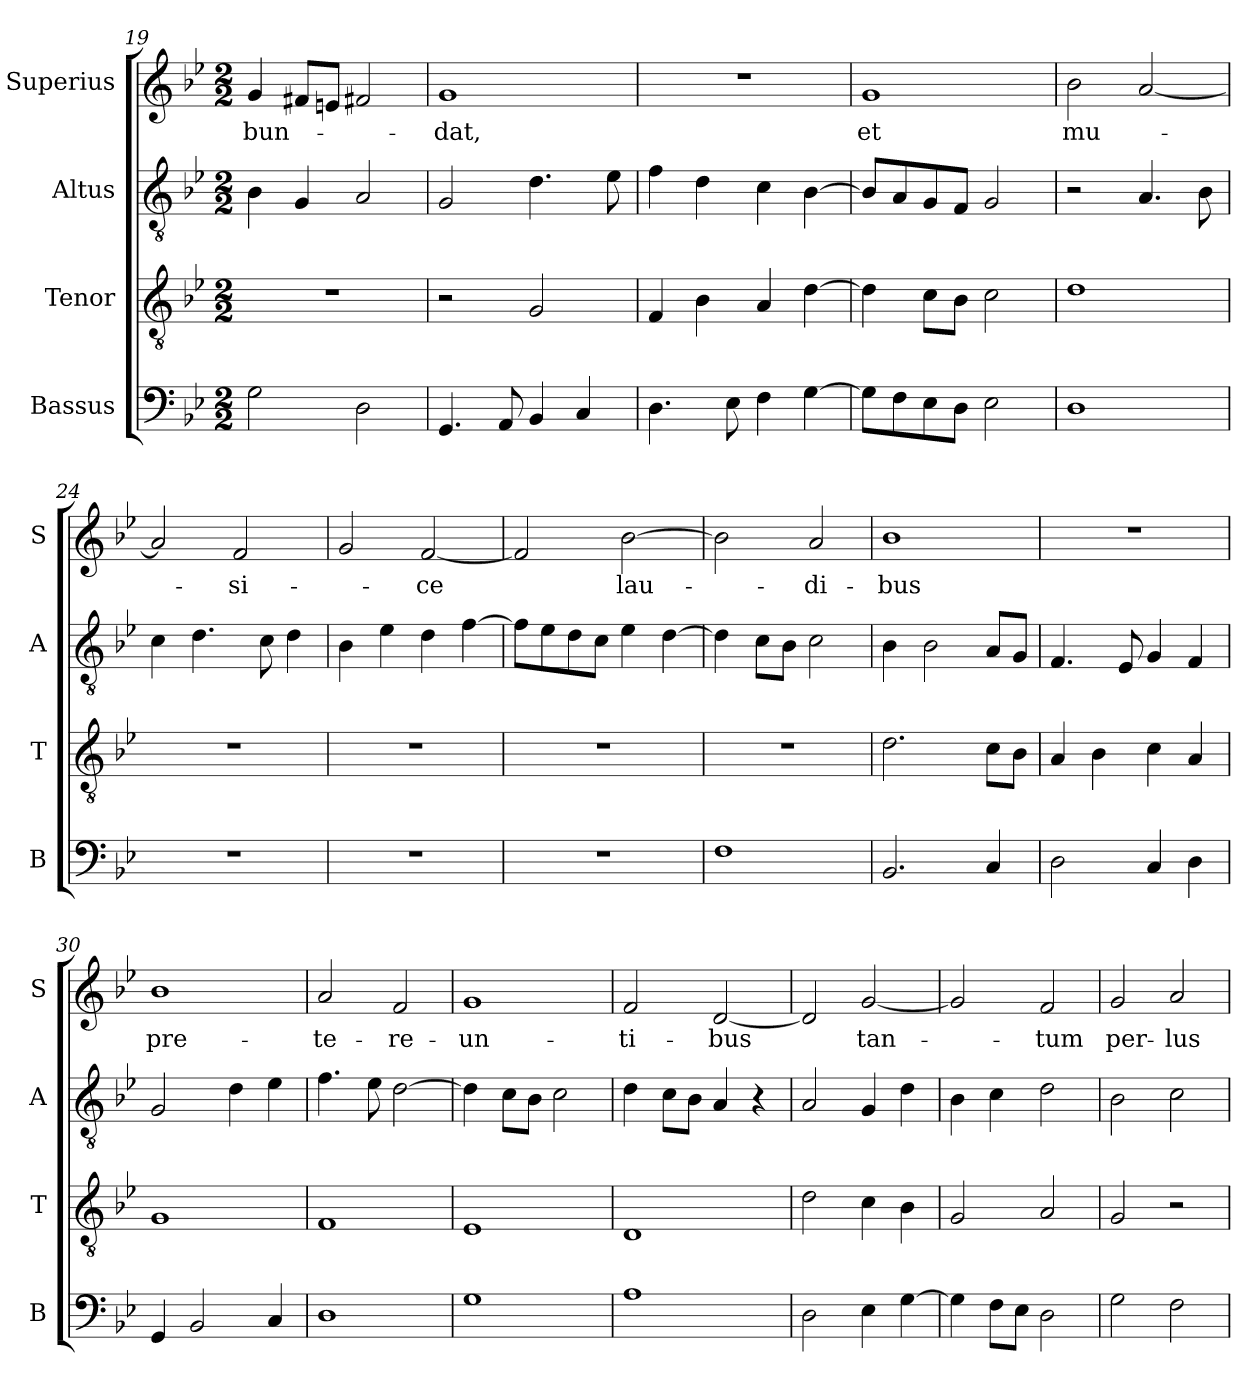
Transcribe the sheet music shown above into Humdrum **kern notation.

**kern	**kern	**kern	**kern	**text
*part4	*part3	*part2	*part1	*part1
*staff4	*staff3	*staff2	*staff1	*staff1
*I"Bassus	*I"Tenor	*I"Altus	*I"Superius	*
*I'B	*I'T	*I'A	*I'S	*
*clefF4	*clefGv2	*clefGv2	*clefG2	*
*k[b-e-]	*k[b-e-]	*k[b-e-]	*k[b-e-]	*
*M2/2	*M2/2	*M2/2	*M2/2	*
=19	=19	=19	=19	=19
2G	1r	4B-	4g	-bun-
.	.	4G	8f#XL	.
.	.	.	8enJ	.
2D	.	2A	2f#X	.
=20	=20	=20	=20	=20
4.GG	2r	2G	1g	-dat,
8AA	.	.	.	.
4BB-	2G	4.d	.	.
4C	.	.	.	.
.	.	8e-	.	.
=21	=21	=21	=21	=21
4.D	4F	4f	1r	.
.	4B-	4d	.	.
8E-	.	.	.	.
4F	4A	4c	.	.
[4G	[4d	[4B-	.	.
=22	=22	=22	=22	=22
8GL]	4d]	8B-L]	1g	et
8F	.	8A	.	.
8E-	8cL	8G	.	.
8DJ	8B-J	8FJ	.	.
2E-	2c	2G	.	.
=23	=23	=23	=23	=23
1D	1d	2r	2b-	mu-
.	.	4.A	[2a	.
.	.	8B-	.	.
=24	=24	=24	=24	=24
1r	1r	4c	2a]	.
.	.	4.d	.	.
.	.	.	2f	-si-
.	.	8c	.	.
.	.	4d	.	.
=25	=25	=25	=25	=25
1r	1r	4B-	2g	.
.	.	4e-	.	.
.	.	4d	[2f	-ce
.	.	[4f	.	.
=26	=26	=26	=26	=26
1r	1r	8fL]	2f]	.
.	.	8e-	.	.
.	.	8d	.	.
.	.	8cJ	.	.
.	.	4e-	[2b-	lau-
.	.	[4d	.	.
=27	=27	=27	=27	=27
1F	1r	4d]	2b-]	.
.	.	8cL	.	.
.	.	8B-J	.	.
.	.	2c	2a	-di-
=28	=28	=28	=28	=28
2.BB-	2.d	4B-	1b-	-bus
.	.	2B-	.	.
4C	8cL	8AL	.	.
.	8B-J	8GJ	.	.
=29	=29	=29	=29	=29
2D	4A	4.F	1r	.
.	4B-	.	.	.
.	.	8E-	.	.
4C	4c	4G	.	.
4D	4A	4F	.	.
=30	=30	=30	=30	=30
4GG	1G	2G	1b-	pre-
2BB-	.	.	.	.
.	.	4d	.	.
4C	.	4e-	.	.
=31	=31	=31	=31	=31
1D	1F	4.f	2a	-te-
.	.	8e-	.	.
.	.	[2d	2f	-re-
=32	=32	=32	=32	=32
1G	1E-	4d]	1g	-un-
.	.	8cL	.	.
.	.	8B-J	.	.
.	.	2c	.	.
=33	=33	=33	=33	=33
1A	1D	4d	2f	-ti-
.	.	8cL	.	.
.	.	8B-J	.	.
.	.	4A	[2d	-bus
.	.	4r	.	.
=34	=34	=34	=34	=34
2D	2d	2A	2d]	.
4E-	4c	4G	[2g	tan-
[4G	4B-	4d	.	.
=35	=35	=35	=35	=35
4G]	2G	4B-	2g]	.
8FL	.	4c	.	.
8E-J	.	.	.	.
2D	2A	2d	2f	-tum
=36	=36	=36	=36	=36
2G	2G	2B-	2g	per-
2F	2r	2c	2a	-lus-
=	=	=	=	=
*-	*-	*-	*-	*-
